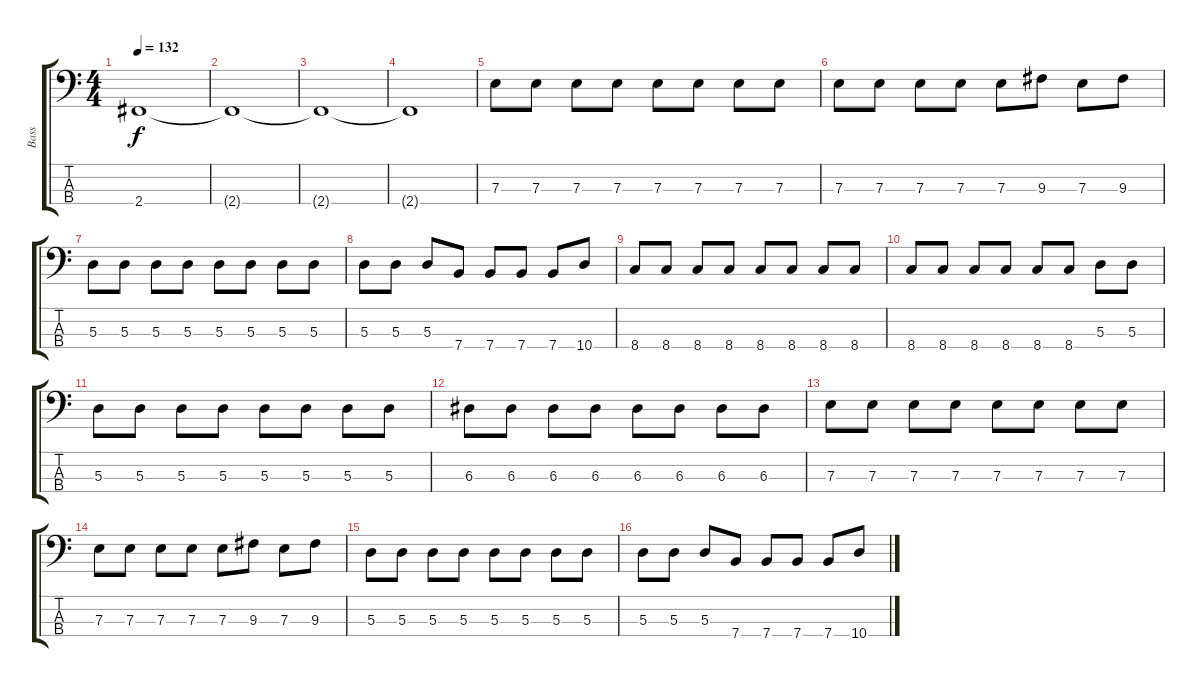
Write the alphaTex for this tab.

\track ("Bass" "Bass") {instrument electricbassfinger}
\staff {score tabs}
\tuning (G2 D2 A1 E1) {hide}
\ts (4 4)
\tempo 132
\clef f4
\ks c
2.4{t}.1{dy f} |
2.4{t}.1 |
2.4{t}.1 |
2.4{t}.1 |
7.3.8 7.3.8 7.3.8 7.3.8 7.3.8 7.3.8 7.3.8 7.3.8 |
7.3.8 7.3.8 7.3.8 7.3.8 7.3.8 9.3.8 7.3.8 9.3.8 |
5.3.8 5.3.8 5.3.8 5.3.8 5.3.8 5.3.8 5.3.8 5.3.8 |
5.3.8 5.3.8 5.3.8 7.4.8 7.4.8 7.4.8 7.4.8 10.4.8 |
8.4.8 8.4.8 8.4.8 8.4.8 8.4.8 8.4.8 8.4.8 8.4.8 |
8.4.8 8.4.8 8.4.8 8.4.8 8.4.8 8.4.8 5.3.8 5.3.8 |
5.3.8 5.3.8 5.3.8 5.3.8 5.3.8 5.3.8 5.3.8 5.3.8 |
6.3.8 6.3.8 6.3.8 6.3.8 6.3.8 6.3.8 6.3.8 6.3.8 |
7.3.8 7.3.8 7.3.8 7.3.8 7.3.8 7.3.8 7.3.8 7.3.8 |
7.3.8 7.3.8 7.3.8 7.3.8 7.3.8 9.3.8 7.3.8 9.3.8 |
5.3.8 5.3.8 5.3.8 5.3.8 5.3.8 5.3.8 5.3.8 5.3.8 |
5.3.8 5.3.8 5.3.8 7.4.8 7.4.8 7.4.8 7.4.8 10.4.8
